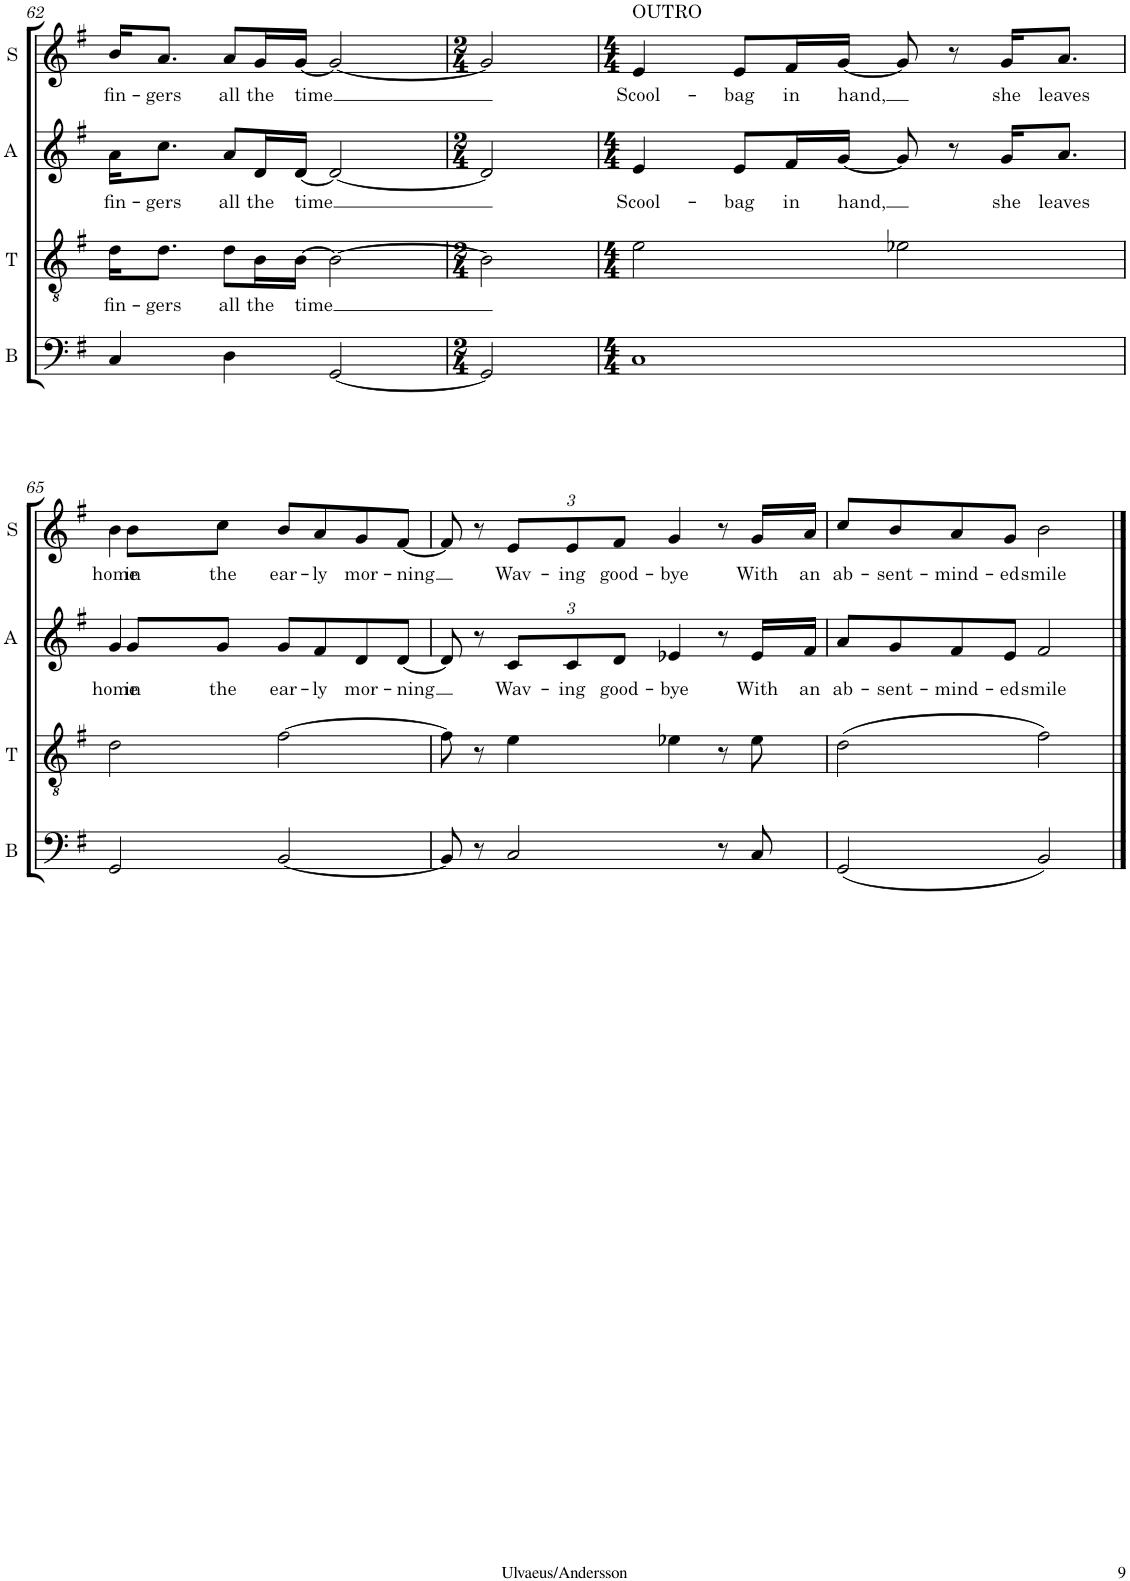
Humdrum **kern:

**kern	**kern	**text	**kern	**text	**kern	**text
*part4	*part3	*part3	*part2	*part2	*part1	*part1
*staff4	*staff3	*staff3	*staff2	*staff2	*staff1	*staff1
*I"Bass	*I"Tenor	*	*I"Alt	*	*I"Sopran	*
*I'B	*I'T	*	*I'A	*	*I'S	*
!!LO:PB:g=z
*clefF4	*clefGv2	*	*clefG2	*	*clefG2	*
*k[f#]	*k[f#]	*	*k[f#]	*	*k[f#]	*
*M4/4	*M4/4	*	*M4/4	*	*M4/4	*
=62	=62	=62	=62	=62	=62	=62
!	!	!LO:LY:b	!	!LO:LY:b	!	!LO:LY:b
4C/	16d\KL	fin-	16a\KL	fin-	16b/KL	fin-
!	!	!LO:LY:b	!	!LO:LY:b	!	!LO:LY:b
.	8.d\J	-gers	8.cc\J	-gers	8.a/J	-gers
!	!	!LO:LY:b	!	!LO:LY:b	!	!LO:LY:b
4D\	8d\L	all	8a/L	all	8a/L	all
!	!	!LO:LY:b	!	!LO:LY:b	!	!LO:LY:b
.	16B\L	the	16d/L	the	16g/L	the
!	!	!LO:LY:b	!	!LO:LY:b	!	!LO:LY:b
.	[16B\JJ	time	[16d/JJ	time	[16g/JJ	time
[2GG/	2B\_	.	2d/_	.	2g/_	.
=63	=63	=63	=63	=63	=63	=63
*M2/4	*M2/4	*	*M2/4	*	*M2/4	*
2GG/]	2B\]	.	2d/]	.	2g/]	.
=64	=64	=64	=64	=64	=64	=64
*M4/4	*M4/4	*	*M4/4	*	*M4/4	*
!	!	!	!	!	!LO:TX:a:t=OUTRO	!
!	!	!	!	!LO:LY:b	!	!LO:LY:b
1C	2e\	.	4e/	Scool-	4e/	Scool-
!	!	!	!	!LO:LY:b	!	!LO:LY:b
.	.	.	8e/L	-bag	8e/L	-bag
!	!	!	!	!LO:LY:b	!	!LO:LY:b
.	.	.	16f#/L	in	16f#/L	in
!	!	!	!	!LO:LY:b	!	!LO:LY:b
.	.	.	[16g/JJ	hand,	[16g/JJ	hand,
.	2e-X\	.	8g/]	.	8g/]	.
.	.	.	8r	.	8r	.
!	!	!	!	!LO:LY:b	!	!LO:LY:b
.	.	.	16g/KL	she	16g/KL	she
!	!	!	!	!LO:LY:b	!	!LO:LY:b
.	.	.	8.a/J	leaves	8.a/J	leaves
!!LO:LB:g=z
=65	=65	=65	=65	=65	=65	=65
!	!	!	!	!LO:LY:b	!	!LO:LY:b
2GG/	2d\	.	4g/	home	4b\	home
!	!	!	!	!LO:LY:b	!	!LO:LY:b
.	.	.	8g/L	in	8b\L	in
!	!	!	!	!LO:LY:b	!	!LO:LY:b
.	.	.	8g/J	the	8cc\J	the
!	!	!	!	!LO:LY:b	!	!LO:LY:b
[2BB/	[2f#\	.	8g/L	ear-	8b/L	ear-
!	!	!	!	!LO:LY:b	!	!LO:LY:b
.	.	.	8f#/	-ly	8a/	-ly
!	!	!	!	!LO:LY:b	!	!LO:LY:b
.	.	.	8d/	mor-	8g/	mor-
!	!	!	!	!LO:LY:b	!	!LO:LY:b
.	.	.	[8d/J	-ning	[8f#/J	-ning
=66	=66	=66	=66	=66	=66	=66
8BB/]	8f#\]	.	8d/]	.	8f#/]	.
8r	8r	.	8r	.	8r	.
*	*	*	*Xbrackettup	*	*	*
!	!	!	!	!LO:LY:b	!	!
*	*	*	*	*	*Xbrackettup	*
!	!	!	!	!	!	!LO:LY:b
2C/	4e\	.	12c/L	Wav-	12e/L	Wav-
!	!	!	!	!LO:LY:b	!	!LO:LY:b
.	.	.	12c/	-ing	12e/	-ing
!	!	!	!	!LO:LY:b	!	!LO:LY:b
.	.	.	12d/J	good-	12f#/J	good-
!	!	!	!	!LO:LY:b	!	!LO:LY:b
.	4e-X\	.	4e-X/	-bye	4g/	-bye
8r	8r	.	8r	.	8r	.
!	!	!	!	!LO:LY:b	!	!LO:LY:b
8C/	8e-\	.	16e-/LL	With	16g/LL	With
!	!	!	!	!LO:LY:b	!	!LO:LY:b
.	.	.	16f#/JJ	an	16a/JJ	an
=67	=67	=67	=67	=67	=67	=67
!	!	!	!	!LO:LY:b	!	!LO:LY:b
(2GG/	(2d\	.	8a/L	ab-	8cc/L	ab-
!	!	!	!	!LO:LY:b	!	!LO:LY:b
.	.	.	8g/	-sent-	8b/	-sent-
!	!	!	!	!LO:LY:b	!	!LO:LY:b
.	.	.	8f#/	-mind-	8a/	-mind-
!	!	!	!	!LO:LY:b	!	!LO:LY:b
.	.	.	8e/J	-ed	8g/J	-ed
!	!	!	!	!LO:LY:b	!	!LO:LY:b
2BB/)	2f#\)	.	2f#/	smile	2b\	smile
==	==	==	==	==	==	==
*-	*-	*-	*-	*-	*-	*-
